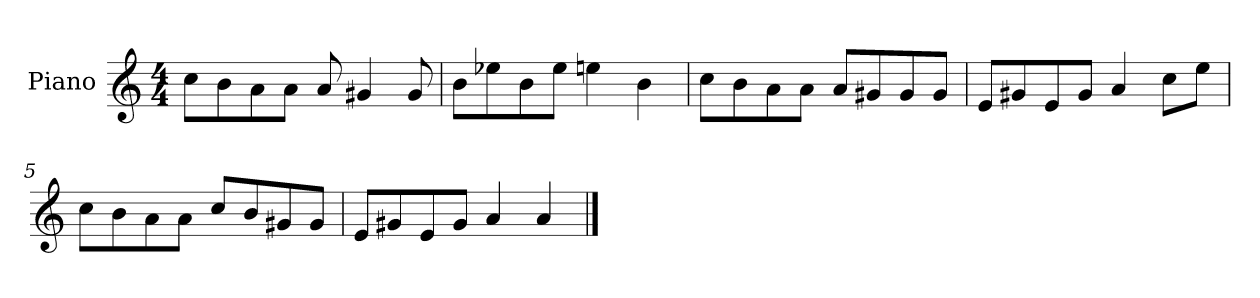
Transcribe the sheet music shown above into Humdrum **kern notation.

**kern
*part1
*staff1
*I"Piano
*I'P-no
*clefG2
*k[]
*M4/4
*MM90
=1
8cc\L
8b\
8a\
8a\J
8a/
4g#X/
8g#/
=2
8b\L
8ee-X\
8b\
8ee-\J
4een\
4b\
=3
8cc\L
8b\
8a\
8a\J
8a/L
8g#X/
8g#/
8g#/J
=4
8e/L
8g#X/
8e/
8g#/J
4a/
8cc\L
8ee\J
!!LO:LB:g=z
=5
8cc\L
8b\
8a\
8a\J
8cc/L
8b/
8g#X/
8g#/J
=6
8e/L
8g#X/
8e/
8g#/J
4a/
4a/
==
*-
